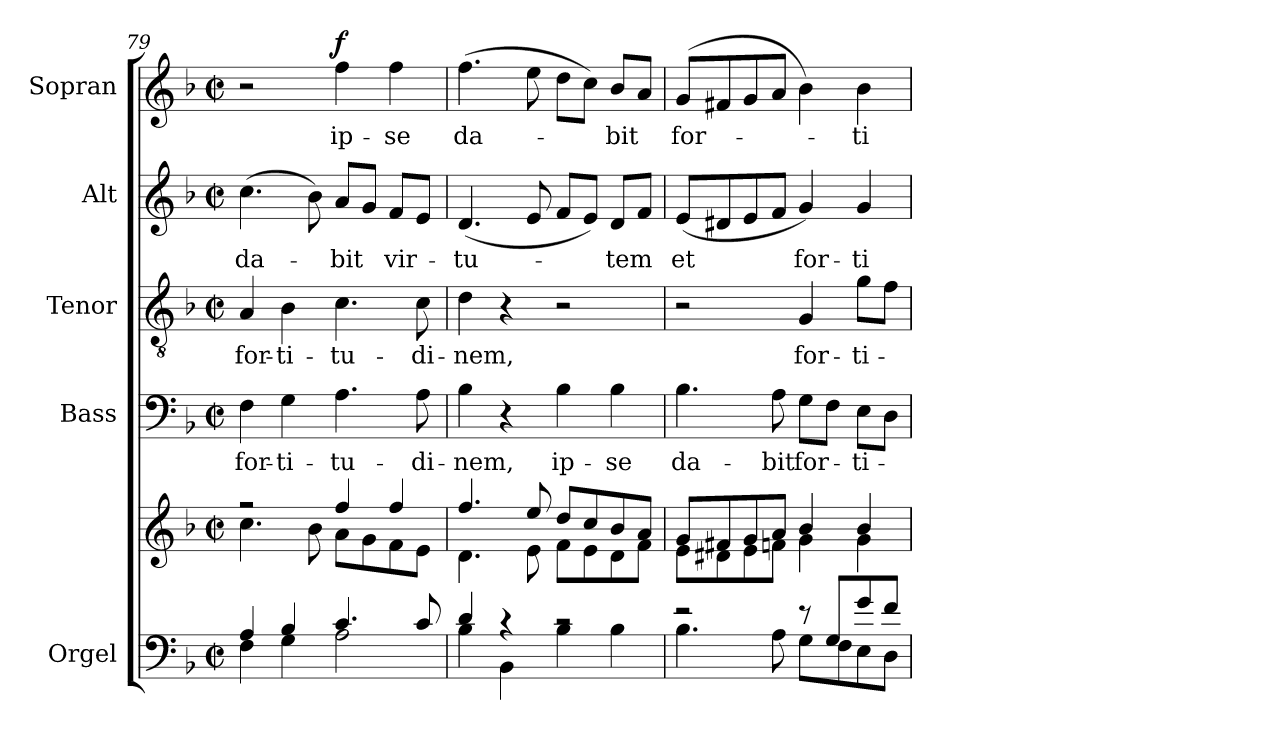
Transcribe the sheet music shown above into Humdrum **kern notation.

**kern	**kern	**kern	**text	**kern	**text	**kern	**text	**kern	**text	**dynam
*part5	*part5	*part4	*part4	*part3	*part3	*part2	*part2	*part1	*part1	*part1
*staff6	*staff5	*staff4	*staff4	*staff3	*staff3	*staff2	*staff2	*staff1	*staff1	*staff1
*I"Orgel	*	*I"Bass	*	*I"Tenor	*	*I"Alt	*	*I"Sopran	*	*
*I'Org.	*	*I'B.	*	*I'T.	*	*I'A.	*	*I'S.	*	*
*clefF4	*clefG2	*clefF4	*	*clefGv2	*	*clefG2	*	*clefG2	*	*
*k[b-]	*k[b-]	*k[b-]	*	*k[b-]	*	*k[b-]	*	*k[b-]	*	*
*F:	*F:	*F:	*	*F:	*	*F:	*	*F:	*	*
*M2/2	*M2/2	*M2/2	*	*M2/2	*	*M2/2	*	*M2/2	*	*
*met(c|)	*met(c|)	*met(c|)	*	*met(c|)	*	*met(c|)	*	*met(c|)	*	*
=79	=79	=79	=79	=79	=79	=79	=79	=79	=79	=79
*^	*^	*	*	*	*	*	*	*	*	*
!	!	!	!	!	!LO:LY:b	!	!LO:LY:b	!	!LO:LY:b	!	!	!
4A/	4F\	2rgg	4.cc\	4F\	for-	4A/	for-	(>4.cc\	da-	2r	.	.
!	!	!	!	!	!LO:LY:b	!	!LO:LY:b	!	!	!	!	!
4B-/	4G\	.	.	4G\	-ti-	4B-\	-ti-	.	.	.	.	.
.	.	.	8b-\	.	.	.	.	8b-\)	.	.	.	.
!	!	!	!	!	!LO:LY:b	!	!LO:LY:b	!	!LO:LY:b	!	!LO:LY:b	!LO:DY:a
4.c/	2A\	4ff/	8a\L	4.A\	-tu-	4.c\	-tu-	8a/L	-bit	4ff\	ip-	f
.	.	.	8g\	.	.	.	.	8g/J	.	.	.	.
!	!	!	!	!	!	!	!	!	!LO:LY:b	!	!LO:LY:b	!
.	.	4ff/	8f\	.	.	.	.	8f/L	vir-	4ff\	-se	.
!	!	!	!	!	!LO:LY:b	!	!LO:LY:b	!	!	!	!	!
8c/	.	.	8e\J	8A\	-di-	8c\	-di-	8e/J	.	.	.	.
!!LO:PB:g=z
=80	=80	=80	=80	=80	=80	=80	=80	=80	=80	=80	=80	=80
!	!	!	!	!	!LO:LY:b	!	!LO:LY:b	!	!LO:LY:b	!	!LO:LY:b	!
4d/	4B-\	4.ff/	4.d\	4B-\	-nem,	4d\	-nem,	(<4.d/	-tu-	(>4.ff\	da-	.
4rc	4BB-\	.	.	4r	.	4r	.	.	.	.	.	.
.	.	8ee/	8e\	.	.	.	.	8e/	.	8ee\	.	.
!	!	!	!	!	!LO:LY:b	!	!	!	!	!	!	!
2rd	4B-\	8dd/L	8f\L	4B-\	ip-	2r	.	8f/L	.	8dd\L	.	.
.	.	8cc/	8e\	.	.	.	.	8e/J)	.	8cc\J)	.	.
!	!	!	!	!	!LO:LY:b	!	!	!	!LO:LY:b	!	!LO:LY:b	!
.	4B-\	8b-/	8d\	4B-\	-se	.	.	8d/L	-tem	8b-/L	-bit	.
.	.	8a/J	8f\J	.	.	.	.	8f/J	.	8a/J	.	.
=81	=81	=81	=81	=81	=81	=81	=81	=81	=81	=81	=81	=81
!	!	!	!	!	!LO:LY:b	!	!	!	!LO:LY:b	!	!LO:LY:b	!
2re	4.B-\	8g/L	8e\L	4.B-\	da-	2r	.	(<8e/L	et	(>8g/L	for-	.
.	.	8f#X/	8d#X\	.	.	.	.	8d#X/	.	8f#X/	.	.
.	.	8g/	8e\	.	.	.	.	8e/	.	8g/	.	.
!	!	!	!	!	!LO:LY:b	!	!	!	!	!	!	!
.	8A\	8a/J	8f\J	8A\	-bit	.	.	8f/J	.	8a/J	.	.
!	!	!	!	!	!LO:LY:b	!	!LO:LY:b	!	!LO:LY:b	!	!	!
8rd	8G\L	4b-/	4g\	8G\L	for-	4G/	for-	4g/)	for-	4b-\)	.	.
8G/L	8F\	.	.	8F\J	.	.	.	.	.	.	.	.
!	!	!	!	!	!LO:LY:b	!	!LO:LY:b	!	!LO:LY:b	!	!LO:LY:b	!
8g/	8E\	4b-/	4g\	8E\L	-ti-	8g\L	-ti-	4g/	-ti-	4b-\	-ti-	.
8f/J	8D\J	.	.	8D\J	.	8f\J	.	.	.	.	.	.
*v	*v	*	*	*	*	*	*	*	*	*	*	*
*	*v	*v	*	*	*	*	*	*	*	*	*
=	=	=	=	=	=	=	=	=	=	=
*-	*-	*-	*-	*-	*-	*-	*-	*-	*-	*-
